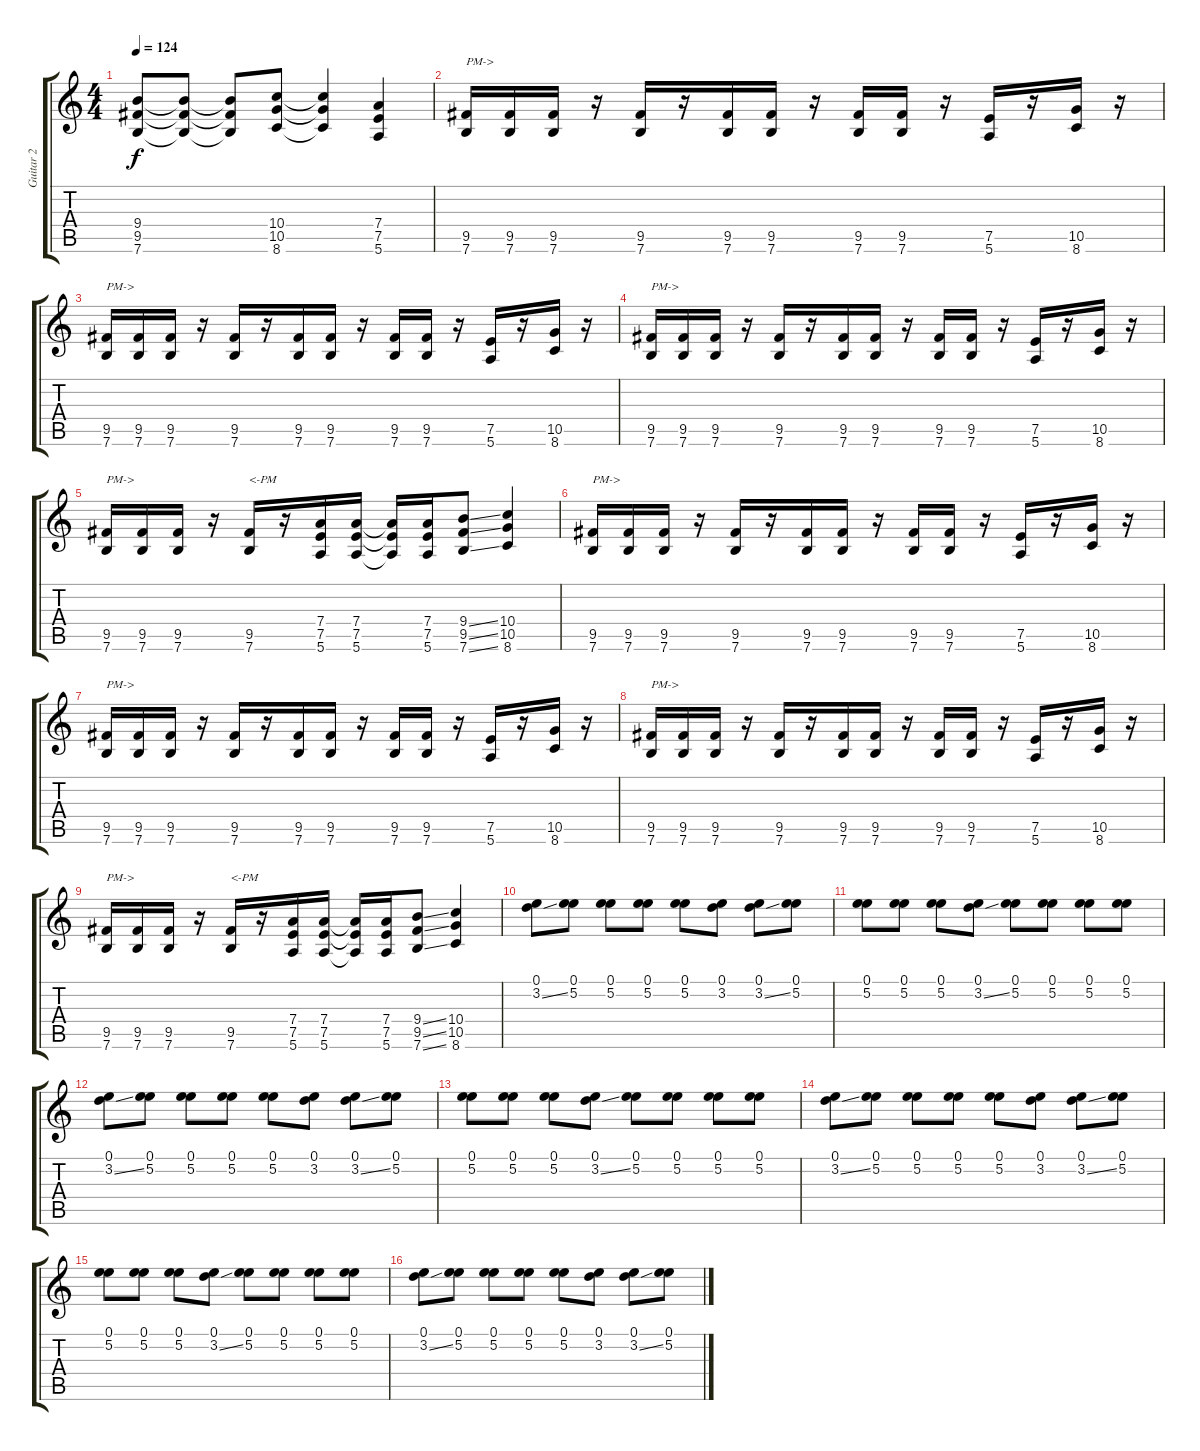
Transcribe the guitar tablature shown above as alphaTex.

\track ("Guitar 2" "Guitar 2") {instrument overdrivenguitar}
\staff {score tabs}
\tuning (E4 B3 G3 D3 A2 E2) {hide}
\ts (4 4)
\tempo 124
\clef g2
\ks c
(9.4 9.5 7.6).8{dy f} (9.4{t} 9.5{t} 7.6{t}).8 (9.4{t} 9.5{t} 7.6{t}).8 (10.4 10.5 8.6).8 (10.4{t} 10.5{t} 8.6{t}).4 (7.4 7.5 5.6).4 |
(9.5 7.6).16{txt "PM->"} (9.5 7.6).16 (9.5 7.6).16 r.16 (9.5 7.6).16 r.16 (9.5 7.6).16 (9.5 7.6).16 r.16 (9.5 7.6).16 (9.5 7.6).16 r.16 (7.5 5.6).16 r.16 (10.5 8.6).16 r.16 |
(9.5 7.6).16{txt "PM->"} (9.5 7.6).16 (9.5 7.6).16 r.16 (9.5 7.6).16 r.16 (9.5 7.6).16 (9.5 7.6).16 r.16 (9.5 7.6).16 (9.5 7.6).16 r.16 (7.5 5.6).16 r.16 (10.5 8.6).16 r.16 |
(9.5 7.6).16{txt "PM->"} (9.5 7.6).16 (9.5 7.6).16 r.16 (9.5 7.6).16 r.16 (9.5 7.6).16 (9.5 7.6).16 r.16 (9.5 7.6).16 (9.5 7.6).16 r.16 (7.5 5.6).16 r.16 (10.5 8.6).16 r.16 |
(9.5 7.6).16{txt "PM->"} (9.5 7.6).16 (9.5 7.6).16 r.16 (9.5 7.6).16{txt "<-PM"} r.16 (7.4 7.5 5.6).16 (7.4 7.5 5.6).16 (7.4{t} 7.5{t} 5.6{t}).16 (7.4 7.5 5.6).16 (9.4{ss} 9.5{ss} 7.6{ss}).8 (10.4 10.5 8.6).4 |
(9.5 7.6).16{txt "PM->"} (9.5 7.6).16 (9.5 7.6).16 r.16 (9.5 7.6).16 r.16 (9.5 7.6).16 (9.5 7.6).16 r.16 (9.5 7.6).16 (9.5 7.6).16 r.16 (7.5 5.6).16 r.16 (10.5 8.6).16 r.16 |
(9.5 7.6).16{txt "PM->"} (9.5 7.6).16 (9.5 7.6).16 r.16 (9.5 7.6).16 r.16 (9.5 7.6).16 (9.5 7.6).16 r.16 (9.5 7.6).16 (9.5 7.6).16 r.16 (7.5 5.6).16 r.16 (10.5 8.6).16 r.16 |
(9.5 7.6).16{txt "PM->"} (9.5 7.6).16 (9.5 7.6).16 r.16 (9.5 7.6).16 r.16 (9.5 7.6).16 (9.5 7.6).16 r.16 (9.5 7.6).16 (9.5 7.6).16 r.16 (7.5 5.6).16 r.16 (10.5 8.6).16 r.16 |
(9.5 7.6).16{txt "PM->"} (9.5 7.6).16 (9.5 7.6).16 r.16 (9.5 7.6).16{txt "<-PM"} r.16 (7.4 7.5 5.6).16 (7.4 7.5 5.6).16 (7.4{t} 7.5{t} 5.6{t}).16 (7.4 7.5 5.6).16 (9.4{ss} 9.5{ss} 7.6{ss}).8 (10.4 10.5 8.6).4 |
(0.1 3.2{ss}).8 (0.1 5.2).8 (0.1 5.2).8 (0.1 5.2).8 (0.1 5.2).8 (0.1 3.2).8 (0.1 3.2{ss}).8 (0.1 5.2).8 |
(0.1 5.2).8 (0.1 5.2).8 (0.1 5.2).8 (0.1 3.2{ss}).8 (0.1 5.2).8 (0.1 5.2).8 (0.1 5.2).8 (0.1 5.2).8 |
(0.1 3.2{ss}).8 (0.1 5.2).8 (0.1 5.2).8 (0.1 5.2).8 (0.1 5.2).8 (0.1 3.2).8 (0.1 3.2{ss}).8 (0.1 5.2).8 |
(0.1 5.2).8 (0.1 5.2).8 (0.1 5.2).8 (0.1 3.2{ss}).8 (0.1 5.2).8 (0.1 5.2).8 (0.1 5.2).8 (0.1 5.2).8 |
(0.1 3.2{ss}).8 (0.1 5.2).8 (0.1 5.2).8 (0.1 5.2).8 (0.1 5.2).8 (0.1 3.2).8 (0.1 3.2{ss}).8 (0.1 5.2).8 |
(0.1 5.2).8 (0.1 5.2).8 (0.1 5.2).8 (0.1 3.2{ss}).8 (0.1 5.2).8 (0.1 5.2).8 (0.1 5.2).8 (0.1 5.2).8 |
(0.1 3.2{ss}).8 (0.1 5.2).8 (0.1 5.2).8 (0.1 5.2).8 (0.1 5.2).8 (0.1 3.2).8 (0.1 3.2{ss}).8 (0.1 5.2).8
